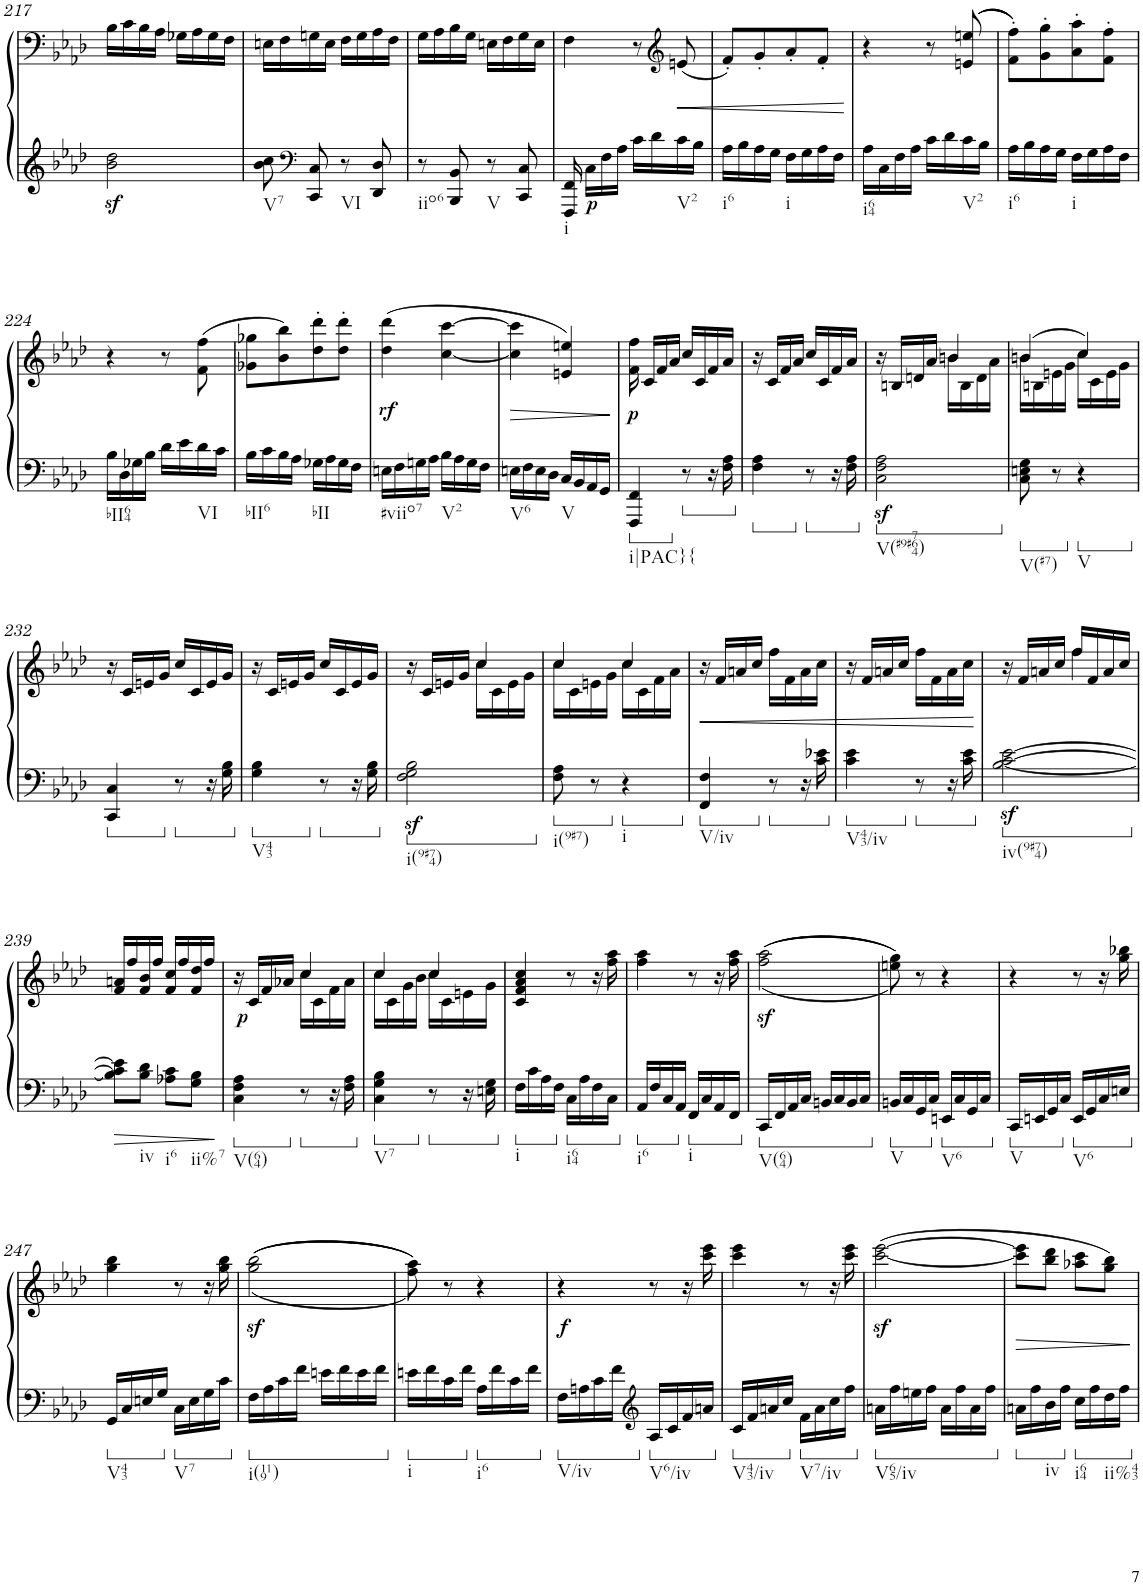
**kern	**kern	**dynam
*part1	*part1	*part1
*staff2	*staff1	*staff1/2
*I"Piano	*	*
*I'Pno.	*	*
!!LO:PB:g=z
*clefG2	*clefG2	*
*k[b-e-a-d-]	*k[b-e-a-d-]	*
*M2/4	*M2/4	*
=217	=217	=217
2b-\z< 2dd-\z<	16B-\LL	.
.	16c\	.
.	16B-\	.
.	16A-\JJ	.
.	16G-X\LL	.
.	16A-\	.
.	16G-\	.
.	16F\JJ	.
=218	=218	=218
!LO:TX:b:t=V7	!	!
8b-\ 8cc\	16En\LL	.
.	16F\	.
*clefF4	*	*
8CC/ 8C/	16Gn\	.
.	16E\JJ	.
!LO:TX:b:t=VI	!	!
8r	16F\LL	.
.	16G\	.
8DD-/ 8D-/	16A-\	.
.	16F\JJ	.
=219	=219	=219
!LO:TX:b:t=iio6	!	!
8r	16G\LL	.
.	16A-\	.
8BBB-/ 8BB-/	16B-\	.
.	16G\JJ	.
!LO:TX:b:t=V	!	!
8r	16En\LL	.
.	16F\	.
8CC/ 8C/	16G\	.
.	16E\JJ	.
=220	=220	=220
!LO:TX:b:t=i	!	!
16FFF/ 16FF/	4F\	.
!	!	!LO:DY:b=2
16C\LL	.	p
16F\	.	.
16A-\JJ	.	.
16c\LL	8r	.
16d-\	.	.
*	*clefG2	*
!LO:TX:b:t=V2	!	!
!	!	!LO:HP:b
16c\	(8en/	<
16B-\JJ	.	.
=221	=221	=221
!LO:TX:b:t=i6	!	!
16A-\LL	8f'/L)	.
16B-\	.	.
16A-\	8g'/	.
16G\JJ	.	.
!LO:TX:b:t=i	!	!
16F\LL	8a-'/	.
16G\	.	.
16A-\	8f'/J	.
16F\JJ	.	.
.	.	[
=222	=222	=222
!LO:TX:b:t=i64	!	!
16A-\LL	4r	.
16C\	.	.
16F\	.	.
16A-\JJ	.	.
16c\LL	8r	.
16d-\	.	.
!LO:TX:b:t=V2	!	!
16c\	(>(8en/ 8een/	.
16B-\JJ	.	.
=223	=223	=223
!LO:TX:b:t=i6	!	!
16A-\LL	8f\' 8ff\'L))	.
16B-\	.	.
16A-\	8g\' 8gg\'	.
16G\JJ	.	.
!LO:TX:b:t=i	!	!
16F\LL	8a-\' 8aa-\'	.
16G\	.	.
16A-\	8f\' 8ff\'J	.
16F\JJ	.	.
!!LO:LB:g=z
=224	=224	=224
!LO:TX:b:t=bII64	!	!
16B-\LL	4r	.
16D-\	.	.
16G-X\	.	.
16B-\JJ	.	.
16d-\LL	8r	.
16e-\	.	.
!LO:TX:b:t=VI	!	!
16d-\	(8f\ 8ff\	.
16c\JJ	.	.
=225	=225	=225
!LO:TX:b:t=bII6	!	!
16B-\LL	8g-X\ 8gg-X\L	.
16c\	.	.
16B-\	8b-\ 8bb-\)	.
16A-\JJ	.	.
!LO:TX:b:t=bII	!	!
16G-X\LL	8dd-\' 8ddd-\'	.
16A-\	.	.
16G-\	8dd-\' 8ddd-\'J	.
16F\JJ	.	.
=226	=226	=226
!LO:TX:b:t=#viio7	!	!
!	!	!LO:DY:b
16En\LL	(4dd-\ 4ddd-\	rf
16F\	.	.
16Gn\	.	.
16A-\JJ	.	.
!LO:TX:b:t=V2	!	!
16B-\LL	[4cc\ [4ccc\	.
16A-\	.	.
16G\	.	.
16F\JJ	.	.
=227	=227	=227
!LO:TX:b:t=V6	!	!
!	!	!LO:HP:b
16En\LL	4cc\] 4ccc\]	>
16F\	.	.
16E\	.	.
16D-\JJ	.	.
!LO:TX:b:t=V	!	!
16C/LL	4en/ 4een/)	.
16BB-/	.	.
16AA-/	.	.
16GG/JJ	.	.
.	.	]
=228	=228	=228
!LO:TX:b:t=i|PAC}{	!	!
!	!	!LO:DY:b
4FFF/ 4FF/	16f\ 16ff\	p
.	16c/LL	.
.	16f/	.
.	16a-/JJ	.
8r	16cc/LL	.
.	16c/	.
16r	16f/	.
16F\ 16A-\	16a-/JJ	.
=229	=229	=229
4F\ 4A-\	16r	.
.	16c/LL	.
.	16f/	.
.	16a-/JJ	.
8r	16cc/LL	.
.	16c/	.
16r	16f/	.
16F\ 16A-\	16a-/JJ	.
=230	=230	=230
*	*^	*
!LO:TX:b:t=V(#9#764)	!	!	!
2C\z< 2F\z< 2A-\z<	16r	4ryy	.
.	16Bn/LL	.	.
.	16dn/	.	.
.	16a-/JJ	.	.
.	4bn/	16b\LL	.
.	.	16B\	.
.	.	16d\	.
.	.	16a-\JJ	.
=231	=231	=231	=231
!LO:TX:b:t=V(#7)	!	!	!
8C\ 8En\ 8G\	(4bn/	16b\LL	.
.	.	16Bn\	.
8r	.	16en\	.
.	.	16g\JJ	.
!LO:TX:b:t=V	!	!	!
4r	4cc/)	16cc\LL	.
.	.	16c\	.
.	.	16e\	.
.	.	16g\JJ	.
*	*v	*v	*
!!LO:LB:g=z
=232	=232	=232
4CC/ 4C/	16r	.
.	16c/LL	.
.	16en/	.
.	16g/JJ	.
8r	16cc/LL	.
.	16c/	.
16r	16e/	.
16G\ 16B-\	16g/JJ	.
=233	=233	=233
!LO:TX:b:t=V43	!	!
4G\ 4B-\	16r	.
.	16c/LL	.
.	16en/	.
.	16g/JJ	.
8r	16cc/LL	.
.	16c/	.
16r	16e/	.
16G\ 16B-\	16g/JJ	.
=234	=234	=234
*	*^	*
!LO:TX:b:t=i(9#74)	!	!	!
2F\z< 2G\z< 2B-\z<	16r	4ryy	.
.	16c/LL	.	.
.	16en/	.	.
.	16g/JJ	.	.
.	16cc\LL	4cc/	.
.	16c\	.	.
.	16e\	.	.
.	16g\JJ	.	.
=235	=235	=235	=235
!LO:TX:b:t=i(9#7)	!	!	!
8F\ 8A-\	16cc\LL	4cc/	.
.	16c\	.	.
8r	16en\	.	.
.	16g\JJ	.	.
!LO:TX:b:t=i	!	!	!
4r	16cc\LL	4cc/	.
.	16c\	.	.
.	16f\	.	.
.	16a-\JJ	.	.
*	*v	*v	*
=236	=236	=236
!LO:TX:b:t=V/iv	!	!
!	!	!LO:HP:b
4FF/ 4F/	16r	<
.	16f/LL	.
.	16an/	.
.	16cc/JJ	.
8r	16ff\LL	.
.	16f\	.
16r	16a\	.
16c\ 16e-X\	16cc\JJ	.
=237	=237	=237
!LO:TX:b:t=V43/iv	!	!
4c\ 4e-\	16r	.
.	16f/LL	.
.	16an/	.
.	16cc/JJ	.
8r	16ff\LL	.
.	16f\	.
16r	16a\	.
16c\ 16e-\	16cc\JJ	.
.	.	[
=238	=238	=238
*	*^	*
!LO:TX:b:t=iv(9#74)	!	!	!
[2B-\z< [2c\z< [2e-\z<	16r	4ryy	.
.	16f/LL	.	.
.	16an/	.	.
.	16cc/JJ	.	.
.	16ff/LL	4ff\	.
.	16f/	.	.
.	16a/	.	.
.	16cc/JJ	.	.
*	*v	*v	*
!!LO:LB:g=z
=239	=239	=239
8B-\] 8c\] 8e-\]L	16f/ 16an/LL	.
.	16ff/	.
!LO:TX:b:t=iv	!	!
8B-\ 8d-\J	16f/ 16b-/	.
.	16ff/JJ	.
!LO:TX:b:t=i6	!	!
8A-X\ 8c\L	16f/ 16cc/LL	.
.	16ff/	.
!LO:TX:b:t=ii%7	!	!
8G\ 8B-\J	16f/ 16dd-/	.
.	16ff/JJ	.
=240	=240	=240
*	*^	*
!LO:TX:b:t=V(64)	!	!	!
!	!	!	!LO:DY:b
4C\ 4F\ 4A-\	16r	4ryy	p
.	16c/LL	.	.
.	16f/	.	.
.	16a-X/JJ	.	.
8r	16cc\LL	4cc/	.
.	16c\	.	.
16r	16f\	.	.
16F\ 16A-\	16a-\JJ	.	.
=241	=241	=241	=241
!LO:TX:b:t=V7	!	!	!
4C\ 4G\ 4B-\	16cc\LL	4cc/	.
.	16c\	.	.
.	16g\	.	.
.	16b-\JJ	.	.
8r	16cc\LL	4cc/	.
.	16c\	.	.
16r	16en\	.	.
16En\ 16G\	16g\JJ	.	.
*	*v	*v	*
=242	=242	=242
!LO:TX:b:t=i	!	!
16F\LL	4c/ 4f/ 4a-/ 4cc/	.
16c\	.	.
16A-\	.	.
16F\JJ	.	.
!LO:TX:b:t=i64	!	!
16C\LL	8r	.
16A-\	.	.
16F\	16r	.
16C\JJ	16ff\ 16aa-\	.
=243	=243	=243
!LO:TX:b:t=i6	!	!
16AA-/LL	4ff\ 4aa-\	.
16F/	.	.
16C/	.	.
16AA-/JJ	.	.
!LO:TX:b:t=i	!	!
16FF/LL	8r	.
16C/	.	.
16AA-/	16r	.
16FF/JJ	16ff\ 16aa-\	.
=244	=244	=244
!LO:TX:b:t=V(64)	!	!
16CC/LL	(<((2ff\z< 2aa-\z<	.
16FF/	.	.
16AA-/	.	.
16C/JJ	.	.
16BBn/LL	.	.
16C/	.	.
16BB/	.	.
16C/JJ	.	.
=245	=245	=245
!LO:TX:b:t=V	!	!
16BBn/LL	8een\ 8gg\)))	.
16C/	.	.
16GG/	8r	.
16C/JJ	.	.
!LO:TX:b:t=V6	!	!
16EEn/LL	4r	.
16C/	.	.
16GG/	.	.
16C/JJ	.	.
=246	=246	=246
!LO:TX:b:t=V	!	!
16CC/LL	4r	.
16EEn/	.	.
16GG/	.	.
16C/JJ	.	.
!LO:TX:b:t=V6	!	!
16EE/LL	8r	.
16GG/	.	.
16C/	16r	.
16En/JJ	16gg\ 16bb-X\	.
!!LO:LB:g=z
=247	=247	=247
!LO:TX:b:t=V43	!	!
16GG/LL	4gg\ 4bb-\	.
16C/	.	.
16En/	.	.
16G/JJ	.	.
!LO:TX:b:t=V7	!	!
16C\LL	8r	.
16E\	.	.
16G\	16r	.
16c\JJ	16gg\ 16bb-\	.
=248	=248	=248
!LO:TX:b:t=i(119)	!	!
16F\LL	((<(2gg\z< 2bb-\z<	.
16A-\	.	.
16c\	.	.
16f\JJ	.	.
16en\LL	.	.
16f\	.	.
16e\	.	.
16f\JJ	.	.
=249	=249	=249
!LO:TX:b:t=i	!	!
16en\LL	8ff\ 8aa-\)))	.
16f\	.	.
16c\	8r	.
16f\JJ	.	.
!LO:TX:b:t=i6	!	!
16A-\LL	4r	.
16f\	.	.
16c\	.	.
16f\JJ	.	.
=250	=250	=250
!LO:TX:b:t=V/iv	!	!
!	!	!LO:DY:b
16F\LL	4r	f
16An\	.	.
16c\	.	.
16f\JJ	.	.
*clefG2	*	*
!LO:TX:b:t=V6/iv	!	!
16A/LL	8r	.
16c/	.	.
16f/	16r	.
16an/JJ	16ccc\ 16eee-\	.
=251	=251	=251
!LO:TX:b:t=V43/iv	!	!
16c/LL	4ccc\ 4eee-\	.
16f/	.	.
16an/	.	.
16cc/JJ	.	.
!LO:TX:b:t=V7/iv	!	!
16f\LL	8r	.
16a\	.	.
16cc\	16r	.
16ff\JJ	16ccc\ 16eee-\	.
=252	=252	=252
!LO:TX:b:t=V65/iv	!	!
16an\LL	([2ccc\z< [2eee-\z<	.
16ff\	.	.
16een\	.	.
16ff\JJ	.	.
16a\LL	.	.
16ff\	.	.
16a\	.	.
16ff\JJ	.	.
=253	=253	=253
!	!	!LO:HP:b
16an\LL	8ccc\] 8eee-\]L	>
16ff\	.	.
!LO:TX:b:t=iv	!	!
16b-\	8bb-\ 8ddd-\J	.
16ff\JJ	.	.
!LO:TX:b:t=i64	!	!
16cc\LL	8aa-X\ 8ccc\L	.
16ff\	.	.
!LO:TX:b:t=ii%43	!	!
16dd-\	8gg\ 8bb-\J)	.
16ff\JJ	.	.
.	.	]
=	=	=
*-	*-	*-
